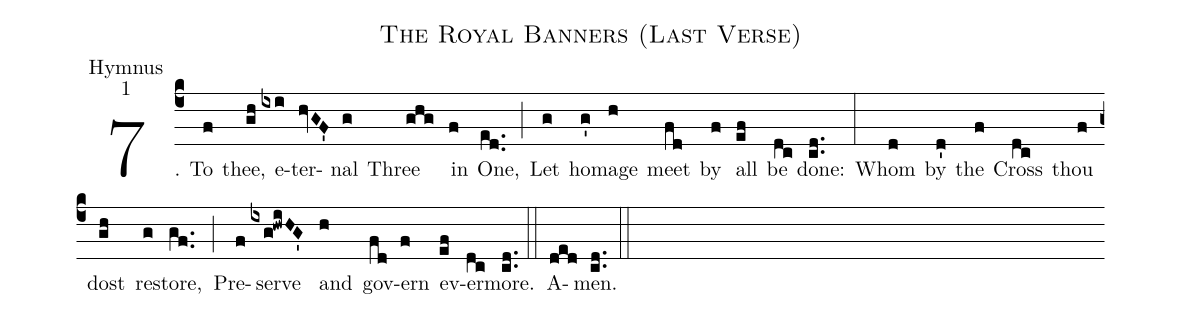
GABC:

name: The Royal Banners (Last Verse);
office-part: Hymnus;
mode: 1;
%%
(c4)7. To(f) thee,(gh) e(ixi)ter(hvGF')nal(g) Three(ghg) in(f) One,(ed..) (;)

Let(g) hom(g')age(h) meet(fd) by(f) all(ef) be(dc) done:(cd..) (:)

Whom(d) by(d') the(f) Cross(dc) thou(f) dost(gh) re(g)store,(gf..) (;)

Pre(f)serve(ixg!hwiHG') and(h) gov(fd)ern(f) ev(ef)er(dc)more.(cd..) (::)

A(ded)men.(cd..) (::)
